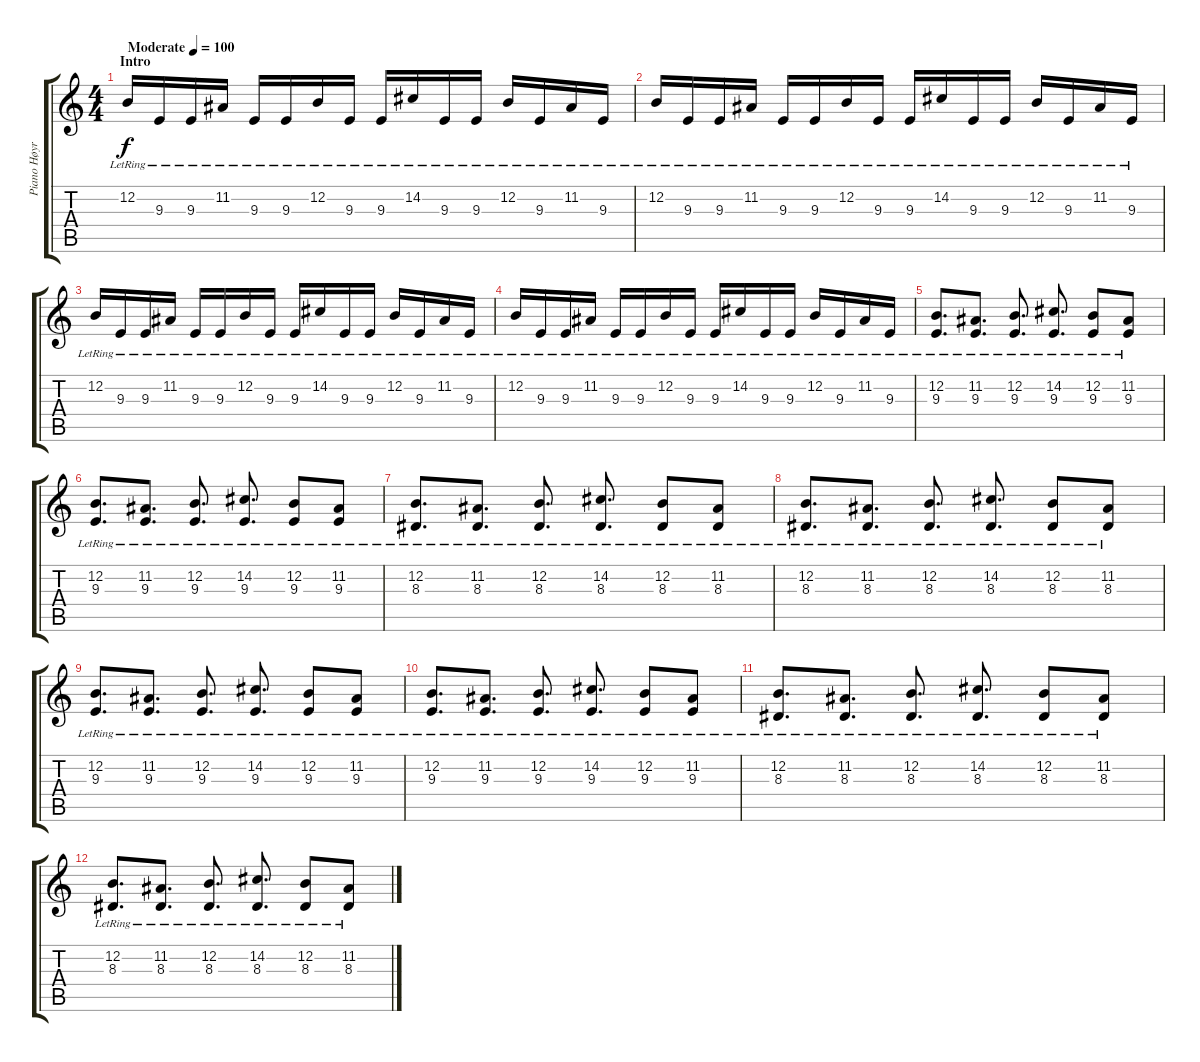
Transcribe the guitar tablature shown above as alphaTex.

\track ("Piano Høyre" "Piano Høyr") {instrument acousticgrandpiano}
\staff {score tabs}
\tuning (E4 B3 G3 D3 A2 E2) {hide}
\ts (4 4)
\section ("" "Intro")
\tempo (100 "Moderate")
\clef g2
\ks c
12.2{lr}.16{dy f instrument acousticgrandpiano} 9.3{lr}.16 9.3{lr}.16 11.2{lr}.16 9.3{lr}.16 9.3{lr}.16 12.2{lr}.16 9.3{lr}.16 9.3{lr}.16 14.2{lr}.16 9.3{lr}.16 9.3{lr}.16 12.2{lr}.16 9.3{lr}.16 11.2{lr}.16 9.3{lr}.16 |
12.2{lr}.16 9.3{lr}.16 9.3{lr}.16 11.2{lr}.16 9.3{lr}.16 9.3{lr}.16 12.2{lr}.16 9.3{lr}.16 9.3{lr}.16 14.2{lr}.16 9.3{lr}.16 9.3{lr}.16 12.2{lr}.16 9.3{lr}.16 11.2{lr}.16 9.3{lr}.16 |
12.2{lr}.16 9.3{lr}.16 9.3{lr}.16 11.2{lr}.16 9.3{lr}.16 9.3{lr}.16 12.2{lr}.16 9.3{lr}.16 9.3{lr}.16 14.2{lr}.16 9.3{lr}.16 9.3{lr}.16 12.2{lr}.16 9.3{lr}.16 11.2{lr}.16 9.3{lr}.16 |
12.2{lr}.16 9.3{lr}.16 9.3{lr}.16 11.2{lr}.16 9.3{lr}.16 9.3{lr}.16 12.2{lr}.16 9.3{lr}.16 9.3{lr}.16 14.2{lr}.16 9.3{lr}.16 9.3{lr}.16 12.2{lr}.16 9.3{lr}.16 11.2{lr}.16 9.3{lr}.16 |
(12.2{lr} 9.3{lr}).8{d} (11.2{lr} 9.3{lr}).8{d} (12.2{lr} 9.3{lr}).8{d} (14.2{lr} 9.3{lr}).8{d} (12.2{lr} 9.3{lr}).8 (11.2{lr} 9.3{lr}).8 |
(12.2{lr} 9.3{lr}).8{d} (11.2{lr} 9.3{lr}).8{d} (12.2{lr} 9.3{lr}).8{d} (14.2{lr} 9.3{lr}).8{d} (12.2{lr} 9.3{lr}).8 (11.2{lr} 9.3{lr}).8 |
(12.2{lr} 8.3{lr}).8{d} (11.2{lr} 8.3{lr}).8{d} (12.2{lr} 8.3{lr}).8{d} (14.2{lr} 8.3{lr}).8{d} (12.2{lr} 8.3{lr}).8 (11.2{lr} 8.3{lr}).8 |
(12.2{lr} 8.3{lr}).8{d} (11.2{lr} 8.3{lr}).8{d} (12.2{lr} 8.3{lr}).8{d} (14.2{lr} 8.3{lr}).8{d} (12.2{lr} 8.3{lr}).8 (11.2{lr} 8.3{lr}).8 |
(12.2{lr} 9.3{lr}).8{d} (11.2{lr} 9.3{lr}).8{d} (12.2{lr} 9.3{lr}).8{d} (14.2{lr} 9.3{lr}).8{d} (12.2{lr} 9.3{lr}).8 (11.2{lr} 9.3{lr}).8 |
(12.2{lr} 9.3{lr}).8{d} (11.2{lr} 9.3{lr}).8{d} (12.2{lr} 9.3{lr}).8{d} (14.2{lr} 9.3{lr}).8{d} (12.2{lr} 9.3{lr}).8 (11.2{lr} 9.3{lr}).8 |
(12.2{lr} 8.3{lr}).8{d} (11.2{lr} 8.3{lr}).8{d} (12.2{lr} 8.3{lr}).8{d} (14.2{lr} 8.3{lr}).8{d} (12.2{lr} 8.3{lr}).8 (11.2{lr} 8.3{lr}).8 |
(12.2{lr} 8.3{lr}).8{d} (11.2{lr} 8.3{lr}).8{d} (12.2{lr} 8.3{lr}).8{d} (14.2{lr} 8.3{lr}).8{d} (12.2{lr} 8.3{lr}).8 (11.2{lr} 8.3{lr}).8
